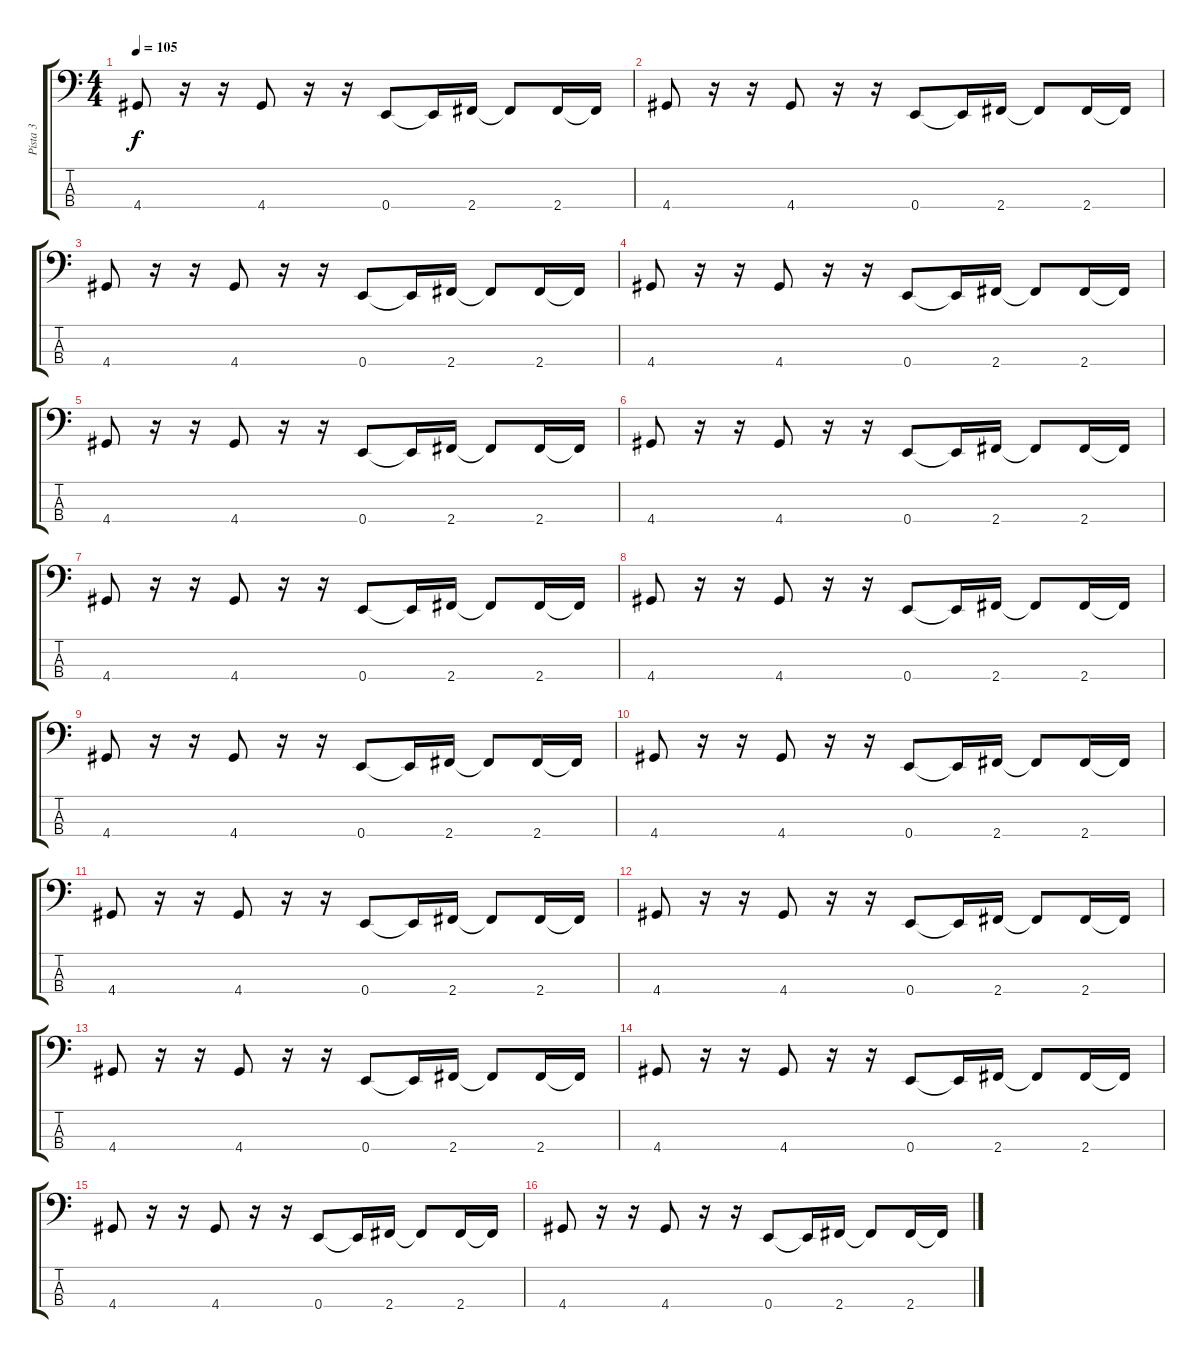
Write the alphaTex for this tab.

\track ("Pista 3" "Pista 3") {instrument synthbass1}
\staff {score tabs}
\tuning (G2 D2 A1 E1) {hide}
\ts (4 4)
\tempo 105
\clef f4
\ks c
4.4.8{dy f} r.16 r.16 4.4.8 r.16 r.16 0.4.8 0.4{t}.16 2.4.16 2.4{t}.8 2.4.16 2.4{t}.16 |
4.4.8 r.16 r.16 4.4.8 r.16 r.16 0.4.8 0.4{t}.16 2.4.16 2.4{t}.8 2.4.16 2.4{t}.16 |
4.4.8 r.16 r.16 4.4.8 r.16 r.16 0.4.8 0.4{t}.16 2.4.16 2.4{t}.8 2.4.16 2.4{t}.16 |
4.4.8 r.16 r.16 4.4.8 r.16 r.16 0.4.8 0.4{t}.16 2.4.16 2.4{t}.8 2.4.16 2.4{t}.16 |
4.4.8 r.16 r.16 4.4.8 r.16 r.16 0.4.8 0.4{t}.16 2.4.16 2.4{t}.8 2.4.16 2.4{t}.16 |
4.4.8 r.16 r.16 4.4.8 r.16 r.16 0.4.8 0.4{t}.16 2.4.16 2.4{t}.8 2.4.16 2.4{t}.16 |
4.4.8 r.16 r.16 4.4.8 r.16 r.16 0.4.8 0.4{t}.16 2.4.16 2.4{t}.8 2.4.16 2.4{t}.16 |
4.4.8 r.16 r.16 4.4.8 r.16 r.16 0.4.8 0.4{t}.16 2.4.16 2.4{t}.8 2.4.16 2.4{t}.16 |
4.4.8 r.16 r.16 4.4.8 r.16 r.16 0.4.8 0.4{t}.16 2.4.16 2.4{t}.8 2.4.16 2.4{t}.16 |
4.4.8 r.16 r.16 4.4.8 r.16 r.16 0.4.8 0.4{t}.16 2.4.16 2.4{t}.8 2.4.16 2.4{t}.16 |
4.4.8 r.16 r.16 4.4.8 r.16 r.16 0.4.8 0.4{t}.16 2.4.16 2.4{t}.8 2.4.16 2.4{t}.16 |
4.4.8 r.16 r.16 4.4.8 r.16 r.16 0.4.8 0.4{t}.16 2.4.16 2.4{t}.8 2.4.16 2.4{t}.16 |
4.4.8 r.16 r.16 4.4.8 r.16 r.16 0.4.8 0.4{t}.16 2.4.16 2.4{t}.8 2.4.16 2.4{t}.16 |
4.4.8 r.16 r.16 4.4.8 r.16 r.16 0.4.8 0.4{t}.16 2.4.16 2.4{t}.8 2.4.16 2.4{t}.16 |
4.4.8 r.16 r.16 4.4.8 r.16 r.16 0.4.8 0.4{t}.16 2.4.16 2.4{t}.8 2.4.16 2.4{t}.16 |
4.4.8 r.16 r.16 4.4.8 r.16 r.16 0.4.8 0.4{t}.16 2.4.16 2.4{t}.8 2.4.16 2.4{t}.16
